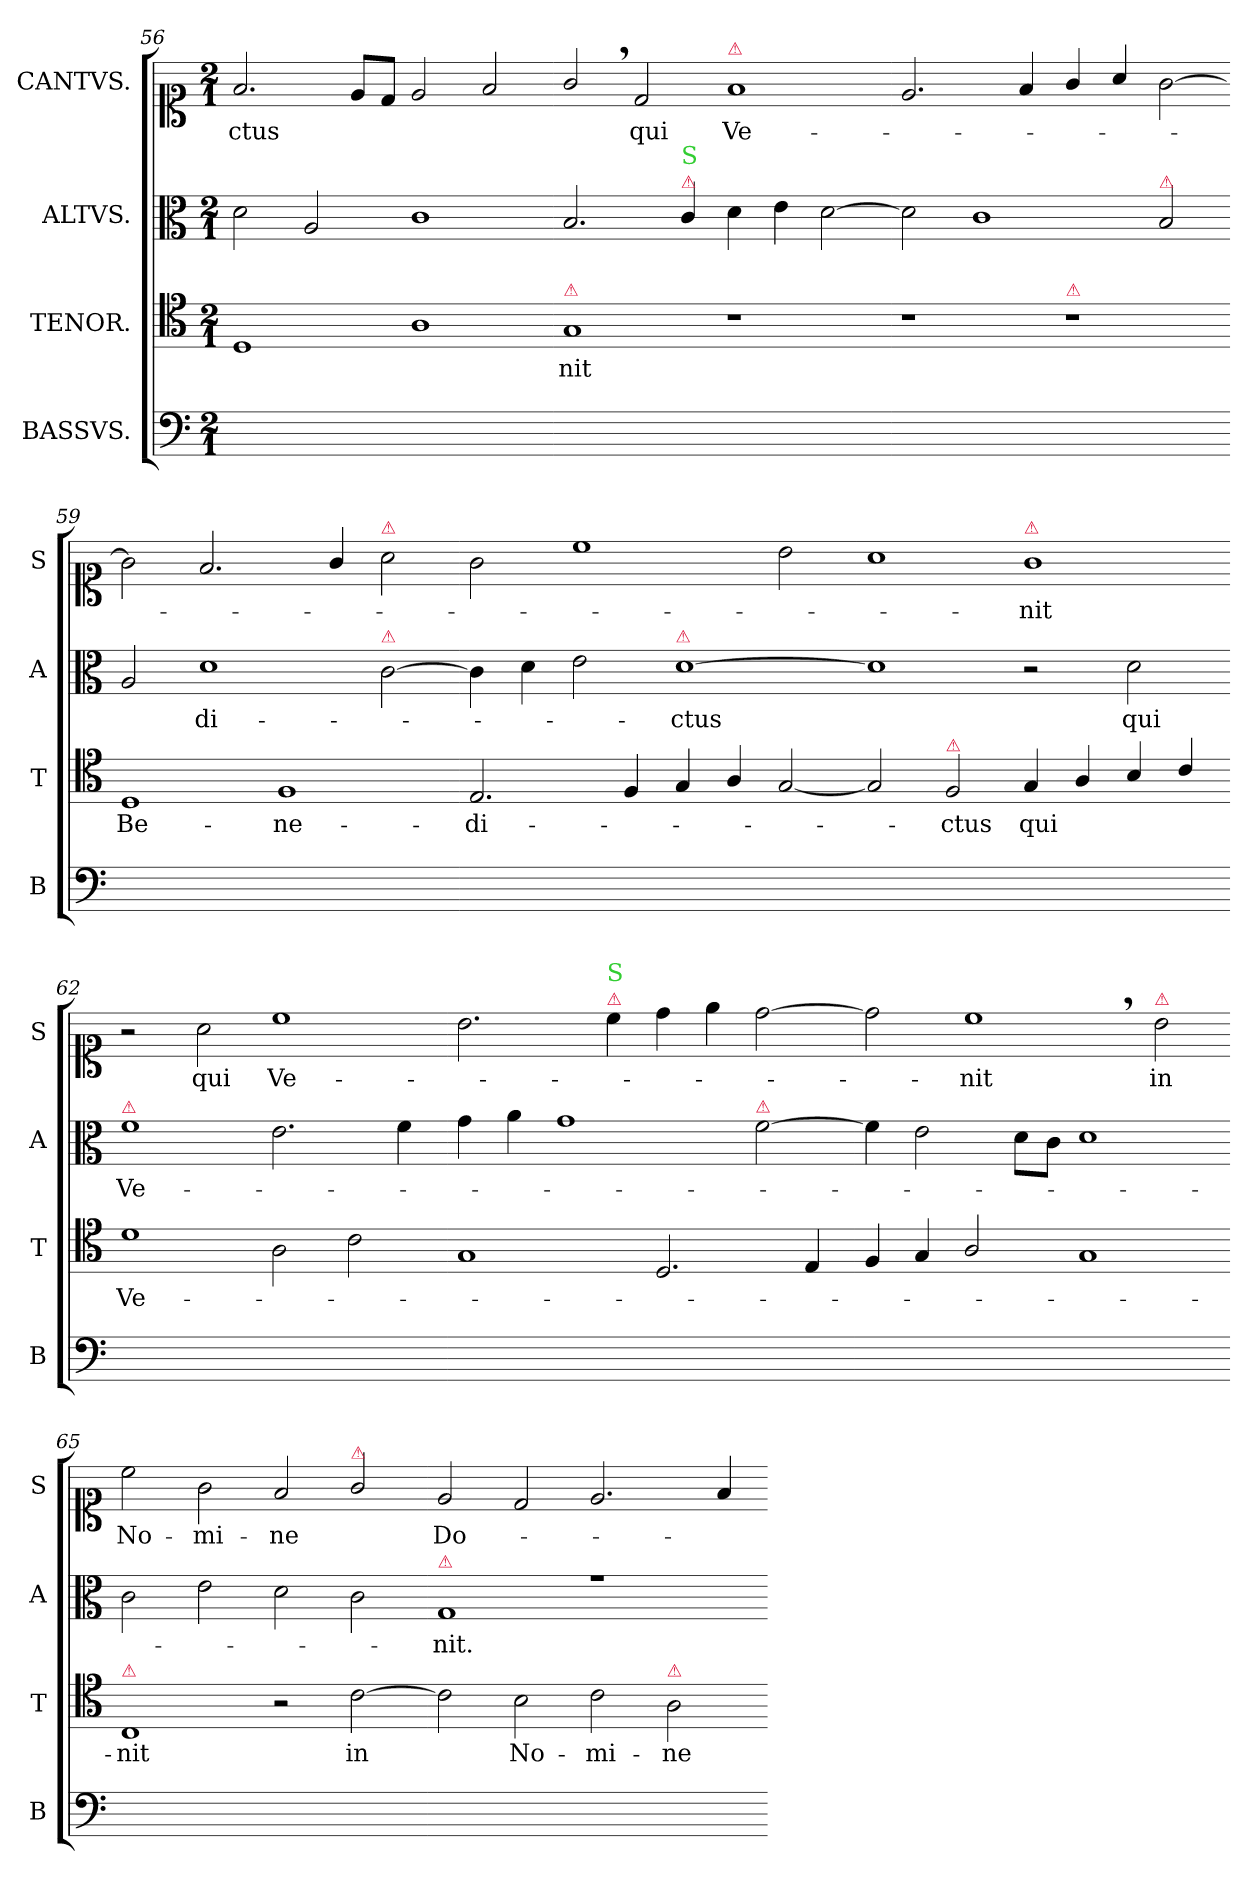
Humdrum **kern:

**kern	**kern	**text	**kern	**text	**kern	**text
*part4	*part3	*part3	*part2	*part2	*part1	*part1
*staff4	*staff3	*staff3	*staff2	*staff2	*staff1	*staff1
*I"BASSVS.	*I"TENOR.	*	*I"ALTVS.	*	*I"CANTVS.	*
*I'B	*I'T	*	*I'A	*	*I'S	*
*clefF4	*clefC4	*	*clefC3	*	*clefC1	*
*k[]	*k[]	*	*k[]	*	*k[]	*
*M2/1	*M2/1	*	*M2/1	*	*M2/1	*
=56	=56	=56	=56	=56	=56	=56
0ryy	1D	.	2d\	.	2.f/	-ctus
.	.	.	2A/	.	.	.
.	.	.	.	.	8e/L	.
.	.	.	.	.	8d/J	.
.	1A	.	1c	.	2e/	.
.	.	.	.	.	2f/	.
=57-	=57-	=57-	=57-	=57-	=57-	=57-
!	!LO:TX:a:color=crimson:t=⚠	!	!	!	!	!
0ryy	1G	-nit	2.B/	.	2g,/	.
.	.	.	.	.	2d/	qui
!	!	!	!LO:TX:a:color=crimson:t=⚠	!	!	!
!	!	!	!LO:TX:a:color=limegreen:t=S	!	!	!
.	.	.	4c/	.	.	.
!	!	!	!	!	!LO:TX:a:color=crimson:t=⚠	!
.	1r	.	4d\	.	1f	Ve-
.	.	.	4e\	.	.	.
.	.	.	[2d\	.	.	.
=58-	=58-	=58-	=58-	=58-	=58-	=58-
0ryy	1r	.	2d\]	.	2.e/	.
.	.	.	1c	.	.	.
.	.	.	.	.	4f/	.
!	!LO:TX:a:color=crimson:t=⚠	!	!	!	!	!
.	1r	.	.	.	4g/	.
.	.	.	.	.	4a/	.
!	!	!	!LO:TX:a:color=crimson:t=⚠	!	!	!
.	.	.	2B/	.	[2g\	.
=59-	=59-	=59-	=59-	=59-	=59-	=59-
0ryy	1D	Be-	2A/	.	2g\]	.
.	.	.	1d	-di-	2.f/	.
.	1F	-ne-	.	.	.	.
.	.	.	.	.	4g/	.
!	!	!	!	!	!LO:TX:a:color=crimson:t=⚠	!
!	!	!	!LO:TX:a:color=crimson:t=⚠	!	!	!
.	.	.	[2c\	.	2a\	.
=60-	=60-	=60-	=60-	=60-	=60-	=60-
0ryy	2.E/	-di-	4c\]	.	2g\	.
.	.	.	4d\	.	.	.
.	.	.	2e\	.	1cc	.
.	4F/	.	.	.	.	.
!	!	!	!LO:TX:a:color=crimson:t=⚠	!	!	!
.	4G/	.	[1d	-ctus	.	.
.	4A/	.	.	.	.	.
.	[2G/	.	.	.	2b\	.
=61-	=61-	=61-	=61-	=61-	=61-	=61-
0ryy	2G/]	.	1d]	.	1a	.
!	!LO:TX:a:color=crimson:t=⚠	!	!	!	!	!
.	2F/	-ctus	.	.	.	.
!	!	!	!	!	!LO:TX:a:color=crimson:t=⚠	!
.	4G/	qui	2r	.	1g	-nit
.	4A/	.	.	.	.	.
.	4B/	.	2d\	qui	.	.
.	4c/	.	.	.	.	.
=62-	=62-	=62-	=62-	=62-	=62-	=62-
!	!	!	!LO:TX:a:color=crimson:t=⚠	!	!	!
0ryy	1d	Ve-	1f	Ve-	2r	.
.	.	.	.	.	2a\	qui
.	2A\	.	2.e\	.	1cc	Ve-
.	2c\	.	.	.	.	.
.	.	.	4f\	.	.	.
=63-	=63-	=63-	=63-	=63-	=63-	=63-
0ryy	1G	.	4g\	.	2.b\	.
.	.	.	4a\	.	.	.
.	.	.	1g	.	.	.
!	!	!	!	!	!LO:TX:a:color=crimson:t=⚠	!
!	!	!	!	!	!LO:TX:a:color=limegreen:t=S	!
.	.	.	.	.	4cc\	.
.	2.D/	.	.	.	4dd\	.
.	.	.	.	.	4ee\	.
!	!	!	!LO:TX:a:color=crimson:t=⚠	!	!	!
.	.	.	[2f\	.	[2dd	.
.	4E/	.	.	.	.	.
=64-	=64-	=64-	=64-	=64-	=64-	=64-
0ryy	4F/	.	4f\]	.	2dd]	.
.	4G/	.	2e\	.	.	.
.	2A/	.	.	.	1cc,	-nit
.	.	.	8d\L	.	.	.
.	.	.	8c\J	.	.	.
.	1G	.	1d	.	.	.
!	!	!	!	!	!LO:TX:a:color=crimson:t=⚠	!
.	.	.	.	.	2b\	in
=65-	=65-	=65-	=65-	=65-	=65-	=65-
!	!LO:TX:a:color=crimson:t=⚠	!	!	!	!	!
0ryy	1C	-nit	2c\	.	2cc\	No-
.	.	.	2e\	.	2g\	-mi-
.	2r	.	2d\	.	2f/	-ne
!	!	!	!	!	!LO:TX:a:color=crimson:t=⚠	!
.	[2c\	in	2c\	.	2g/	.
=66-	=66-	=66-	=66-	=66-	=66-	=66-
!	!	!	!LO:TX:a:color=crimson:t=⚠	!	!	!
0ryy	2c\]	.	1G	-nit.	2e/	Do-
.	2B\	No-	.	.	2d/	.
.	2c\	-mi-	1rg	.	2.e/	.
!	!LO:TX:a:color=crimson:t=⚠	!	!	!	!	!
.	2A\	-ne	.	.	.	.
.	.	.	.	.	4f/	.
=-	=-	=-	=-	=-	=-	=-
*-	*-	*-	*-	*-	*-	*-
